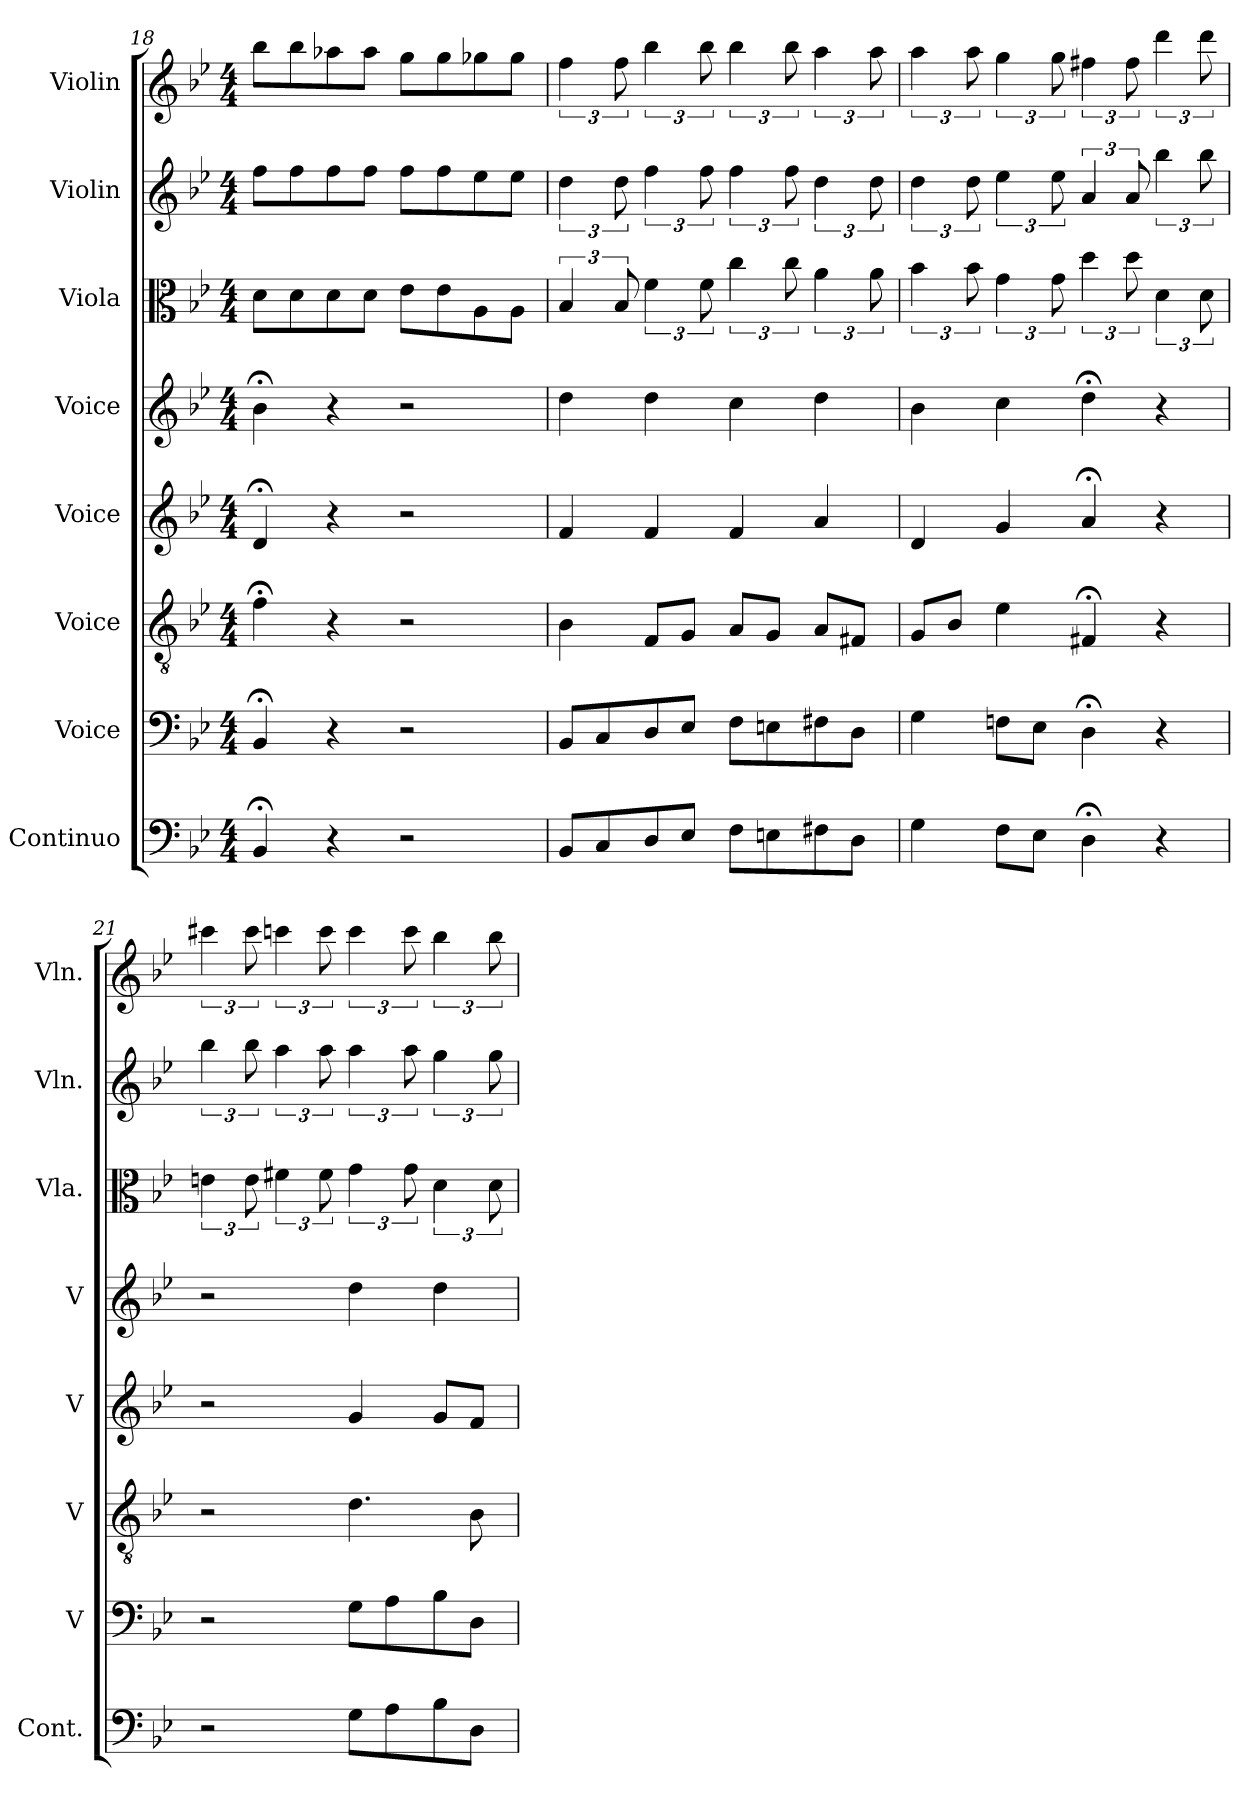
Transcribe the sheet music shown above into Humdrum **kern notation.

**kern	**kern	**kern	**kern	**kern	**kern	**kern	**kern
*part8	*part7	*part6	*part5	*part4	*part3	*part2	*part1
*staff8	*staff7	*staff6	*staff5	*staff4	*staff3	*staff2	*staff1
*I"Continuo	*I"Voice	*I"Voice	*I"Voice	*I"Voice	*I"Viola	*I"Violin	*I"Violin
*I'Cont.	*I'V	*I'V	*I'V	*I'V	*I'Vla.	*I'Vln.	*I'Vln.
*clefF4	*clefF4	*clefGv2	*clefG2	*clefG2	*clefC3	*clefG2	*clefG2
*k[b-e-]	*k[b-e-]	*k[b-e-]	*k[b-e-]	*k[b-e-]	*k[b-e-]	*k[b-e-]	*k[b-e-]
*M4/4	*M4/4	*M4/4	*M4/4	*M4/4	*M4/4	*M4/4	*M4/4
=18	=18	=18	=18	=18	=18	=18	=18
4BB-;<	4BB-;<	4f;<	4d;<	4b-;<	8dL	8ffL	8bb-L
.	.	.	.	.	8d	8ff	8bb-
4r	4r	4r	4r	4r	8d	8ff	8aa-X
.	.	.	.	.	8dJ	8ffJ	8aa-J
2r	2r	2r	2r	2r	8e-L	8ffL	8ggL
.	.	.	.	.	8e-	8ff	8gg
.	.	.	.	.	8A	8ee-	8gg-X
.	.	.	.	.	8AJ	8ee-J	8gg-J
=19	=19	=19	=19	=19	=19	=19	=19
8BB-L	8BB-L	4B-	4f	4dd	6B-	6dd	6ff
8C	8C	.	.	.	.	.	.
.	.	.	.	.	12B-	12dd	12ff
8D	8D	8FL	4f	4dd	6f	6ff	6bb-
8E-J	8E-J	8GJ	.	.	.	.	.
.	.	.	.	.	12f	12ff	12bb-
8FL	8FL	8AL	4f	4cc	6cc	6ff	6bb-
8En	8En	8GJ	.	.	.	.	.
.	.	.	.	.	12cc	12ff	12bb-
8F#X	8F#X	8AL	4a	4dd	6a	6dd	6aa
8DJ	8DJ	8F#XJ	.	.	.	.	.
.	.	.	.	.	12a	12dd	12aa
=20	=20	=20	=20	=20	=20	=20	=20
4G	4G	8GL	4d	4b-	6b-	6dd	6aa
.	.	8B-J	.	.	.	.	.
.	.	.	.	.	12b-	12dd	12aa
8FL	8FnL	4e-	4g	4cc	6g	6ee-	6gg
8E-J	8E-J	.	.	.	.	.	.
.	.	.	.	.	12g	12ee-	12gg
4D;<	4D;<	4F#X;<	4a;<	4dd;<	6dd	6a	6ff#X
.	.	.	.	.	12dd	12a	12ff#
4r	4r	4r	4r	4r	6d	6bb-	6ddd
.	.	.	.	.	12d	12bb-	12ddd
=21	=21	=21	=21	=21	=21	=21	=21
2r	2r	2r	2r	2r	6en	6bb-	6ccc#X
.	.	.	.	.	12e	12bb-	12ccc#
.	.	.	.	.	6f#X	6aa	6cccn
.	.	.	.	.	12f#	12aa	12ccc
8GL	8GL	4.d	4g	4dd	6g	6aa	6ccc
8A	8A	.	.	.	.	.	.
.	.	.	.	.	12g	12aa	12ccc
8B-	8B-	.	8gL	4dd	6d	6gg	6bb-
8DJ	8DJ	8B-	8fJ	.	.	.	.
.	.	.	.	.	12d	12gg	12bb-
=	=	=	=	=	=	=	=
*-	*-	*-	*-	*-	*-	*-	*-
